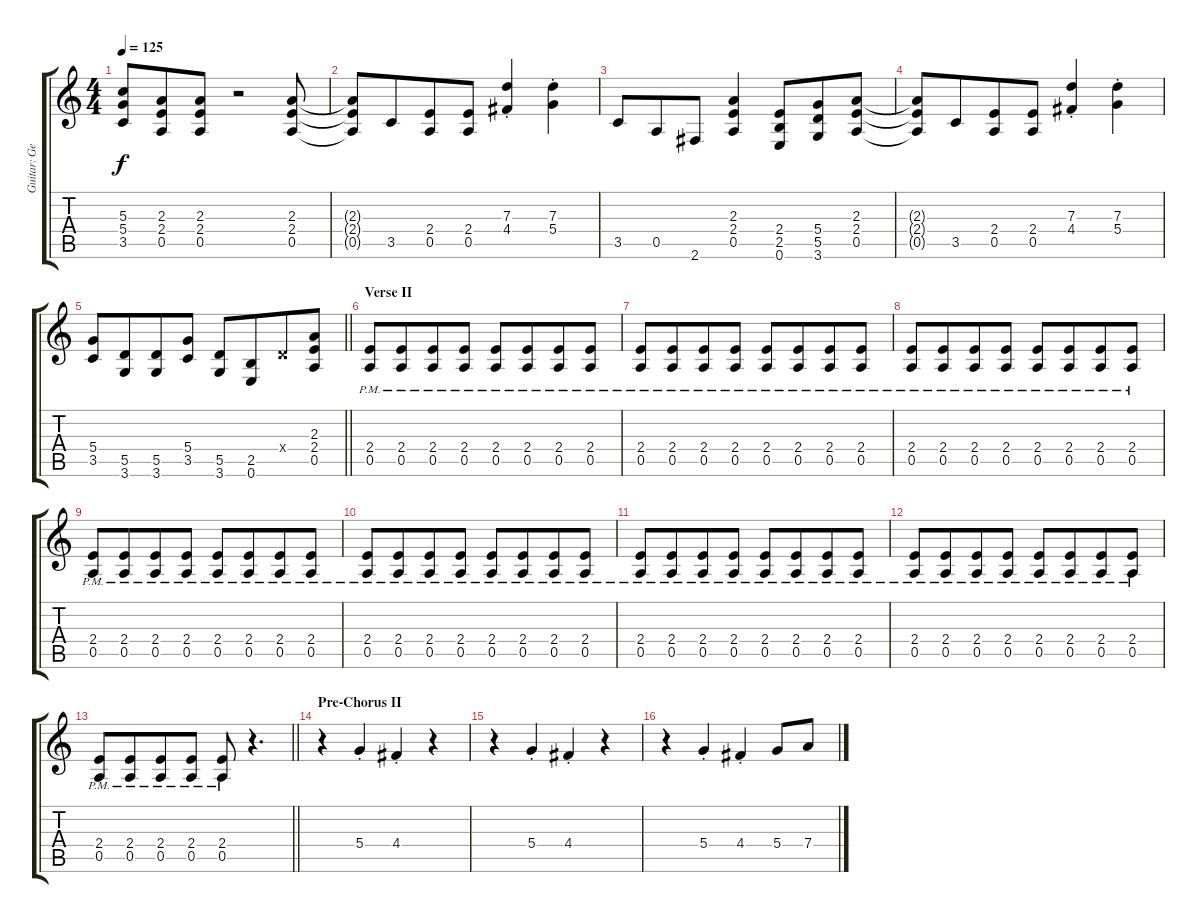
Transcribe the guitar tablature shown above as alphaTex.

\track ("Guitar: George" "Guitar: Ge") {instrument distortionguitar}
\staff {score tabs}
\tuning (E4 B3 G3 D3 A2 E2) {hide}
\ts (4 4)
\tempo 125
\clef g2
\ks c
(5.3 5.4 3.5).8{dy f} (2.3 2.4 0.5).8{beam merge} (2.3 2.4 0.5).8 r.2 (2.3 2.4 0.5).8 |
(2.3{t} 2.4{t} 0.5{t}).8 3.5.8{beam merge} (2.4 0.5).8 (2.4 0.5).8 (7.3{st} 4.4{st}).4 (7.3{st} 5.4{st}).4 |
3.5.8 0.5.8{beam merge} 2.6.8 (2.3 2.4 0.5).4 (2.4 2.5 0.6).8{beam merge} (5.4 5.5 3.6).8 (2.3 2.4 0.5).8 |
(2.3{t} 2.4{t} 0.5{t}).8 3.5.8{beam merge} (2.4 0.5).8 (2.4 0.5).8 (7.3{st} 4.4{st}).4 (7.3{st} 5.4{st}).4 |
\barLineRight lightlight
(5.4 3.5).8 (5.5 3.6).8{beam merge} (5.5 3.6).8 (5.4 3.5).8 (5.5 3.6).8 (2.5 0.6).8{beam merge} 0.4{x}.8 (2.3 2.4 0.5).8 |
\section ("" "Verse II")
(2.4{pm} 0.5{pm}).8 (2.4{pm} 0.5{pm}).8{beam merge} (2.4{pm} 0.5{pm}).8 (2.4{pm} 0.5{pm}).8 (2.4{pm} 0.5{pm}).8 (2.4{pm} 0.5{pm}).8{beam merge} (2.4{pm} 0.5{pm}).8 (2.4{pm} 0.5{pm}).8 |
(2.4{pm} 0.5{pm}).8 (2.4{pm} 0.5{pm}).8{beam merge} (2.4{pm} 0.5{pm}).8 (2.4{pm} 0.5{pm}).8 (2.4{pm} 0.5{pm}).8 (2.4{pm} 0.5{pm}).8{beam merge} (2.4{pm} 0.5{pm}).8 (2.4{pm} 0.5{pm}).8 |
(2.4{pm} 0.5{pm}).8 (2.4{pm} 0.5{pm}).8{beam merge} (2.4{pm} 0.5{pm}).8 (2.4{pm} 0.5{pm}).8 (2.4{pm} 0.5{pm}).8 (2.4{pm} 0.5{pm}).8{beam merge} (2.4{pm} 0.5{pm}).8 (2.4{pm} 0.5{pm}).8 |
(2.4{pm} 0.5{pm}).8 (2.4{pm} 0.5{pm}).8{beam merge} (2.4{pm} 0.5{pm}).8 (2.4{pm} 0.5{pm}).8 (2.4{pm} 0.5{pm}).8 (2.4{pm} 0.5{pm}).8{beam merge} (2.4{pm} 0.5{pm}).8 (2.4{pm} 0.5{pm}).8 |
(2.4{pm} 0.5{pm}).8 (2.4{pm} 0.5{pm}).8{beam merge} (2.4{pm} 0.5{pm}).8 (2.4{pm} 0.5{pm}).8 (2.4{pm} 0.5{pm}).8 (2.4{pm} 0.5{pm}).8{beam merge} (2.4{pm} 0.5{pm}).8 (2.4{pm} 0.5{pm}).8 |
(2.4{pm} 0.5{pm}).8 (2.4{pm} 0.5{pm}).8{beam merge} (2.4{pm} 0.5{pm}).8 (2.4{pm} 0.5{pm}).8 (2.4{pm} 0.5{pm}).8 (2.4{pm} 0.5{pm}).8{beam merge} (2.4{pm} 0.5{pm}).8 (2.4{pm} 0.5{pm}).8 |
(2.4{pm} 0.5{pm}).8 (2.4{pm} 0.5{pm}).8{beam merge} (2.4{pm} 0.5{pm}).8 (2.4{pm} 0.5{pm}).8 (2.4{pm} 0.5{pm}).8 (2.4{pm} 0.5{pm}).8{beam merge} (2.4{pm} 0.5{pm}).8 (2.4{pm} 0.5{pm}).8 |
\barLineRight lightlight
(2.4{pm} 0.5{pm}).8 (2.4{pm} 0.5{pm}).8{beam merge} (2.4{pm} 0.5{pm}).8 (2.4{pm} 0.5{pm}).8 (2.4{pm} 0.5{pm}).8 r.4{d} |
\section ("" "Pre-Chorus II")
r.4 5.4{st}.4 4.4{st}.4 r.4 |
r.4 5.4{st}.4 4.4{st}.4 r.4 |
r.4 5.4{st}.4 4.4{st}.4 5.4.8 7.4.8
